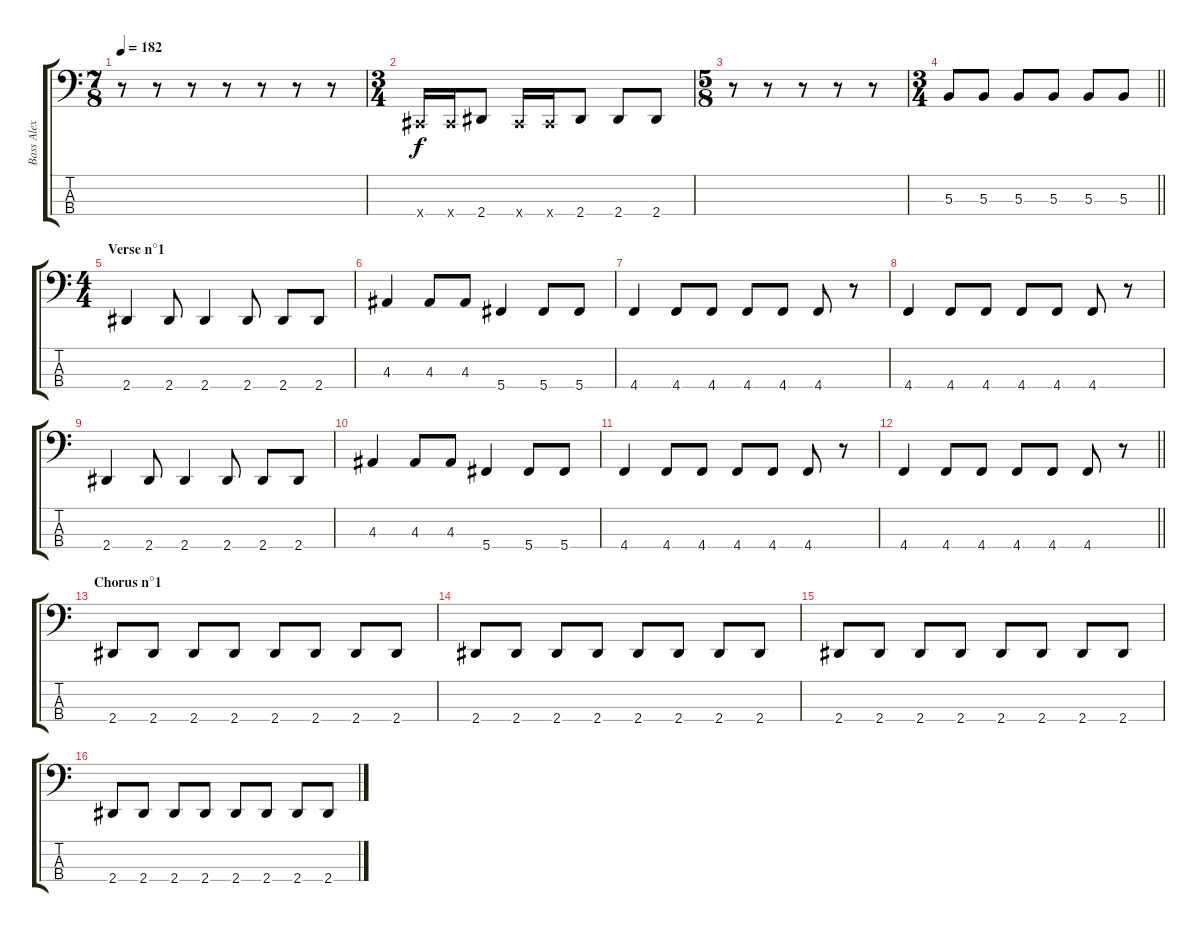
\track ("Bass Alex Dean" "Bass Alex ") {instrument electricbasspick}
\staff {score tabs}
\tuning (E2 B1 Gb1 Db1) {hide}
\ts (7 8)
\tempo 182
\clef f4
\ks c
r.8{dy f} r.8 r.8 r.8 r.8 r.8 r.8 |
\ts (3 4)
0.4{x}.16 0.4{x}.16 2.4.8 0.4{x}.16 0.4{x}.16 2.4.8 2.4.8 2.4.8 |
\ts (5 8)
r.8 r.8 r.8 r.8 r.8 |
\ts (3 4)
\barLineRight lightlight
5.3.8 5.3.8 5.3.8 5.3.8 5.3.8 5.3.8 |
\ts (4 4)
\section ("" "Verse n°1")
2.4.4 2.4.8 2.4.4 2.4.8 2.4.8 2.4.8 |
4.3.4 4.3.8 4.3.8 5.4.4 5.4.8 5.4.8 |
4.4.4 4.4.8 4.4.8 4.4.8 4.4.8 4.4.8 r.8 |
4.4.4 4.4.8 4.4.8 4.4.8 4.4.8 4.4.8 r.8 |
2.4.4 2.4.8 2.4.4 2.4.8 2.4.8 2.4.8 |
4.3.4 4.3.8 4.3.8 5.4.4 5.4.8 5.4.8 |
4.4.4 4.4.8 4.4.8 4.4.8 4.4.8 4.4.8 r.8 |
\barLineRight lightlight
4.4.4 4.4.8 4.4.8 4.4.8 4.4.8 4.4.8 r.8 |
\section ("" "Chorus n°1")
2.4.8 2.4.8 2.4.8 2.4.8 2.4.8 2.4.8 2.4.8 2.4.8 |
2.4.8 2.4.8 2.4.8 2.4.8 2.4.8 2.4.8 2.4.8 2.4.8 |
2.4.8 2.4.8 2.4.8 2.4.8 2.4.8 2.4.8 2.4.8 2.4.8 |
2.4.8 2.4.8 2.4.8 2.4.8 2.4.8 2.4.8 2.4.8 2.4.8
